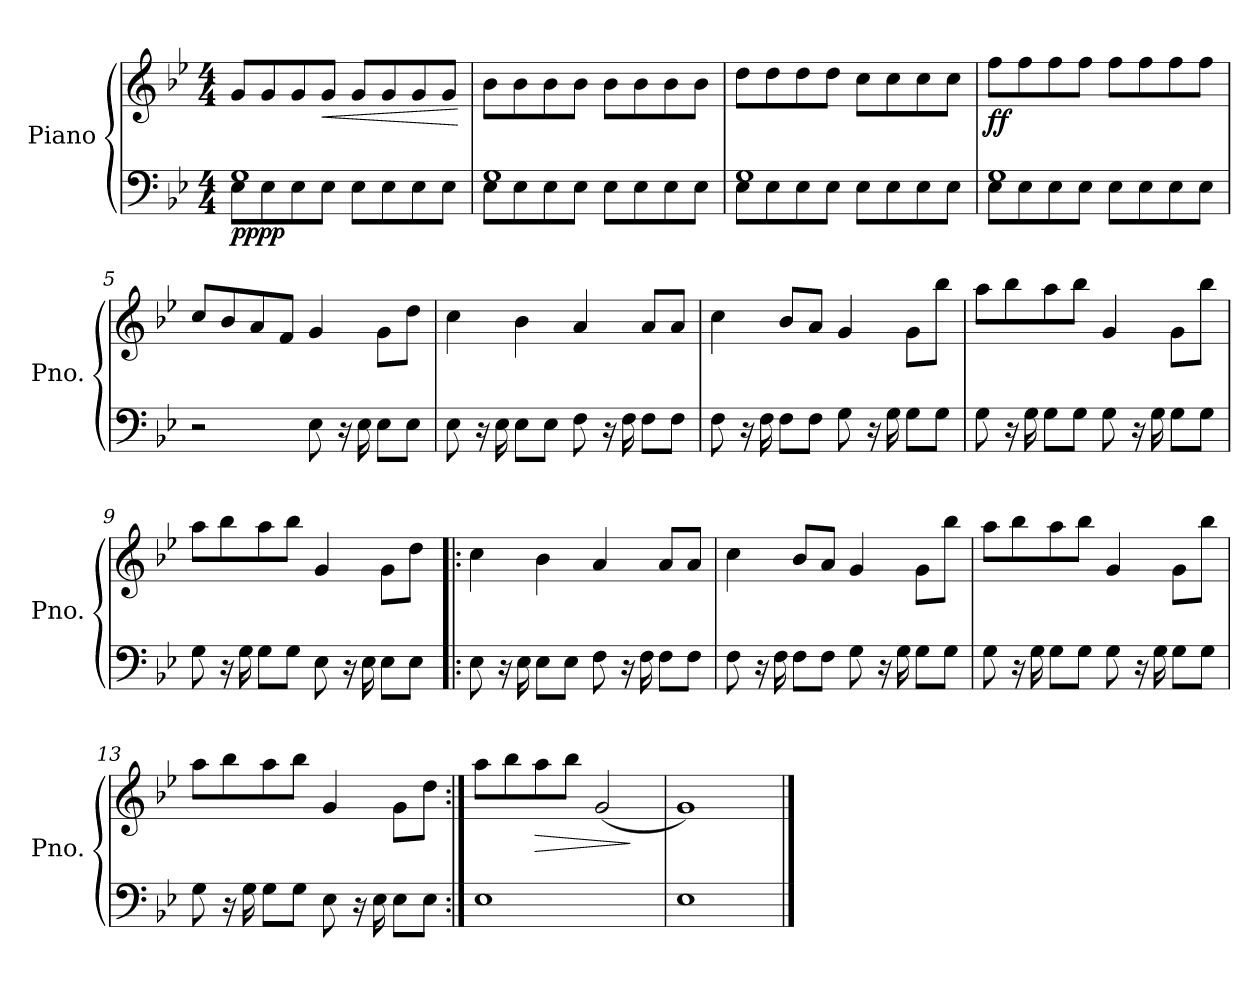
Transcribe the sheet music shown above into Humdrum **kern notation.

**kern	**kern	**dynam
*part1	*part1	*part1
*staff2	*staff1	*staff1/2
*I"Piano	*	*
*I'Pno.	*	*
*clefF4	*clefG2	*
*k[b-e-]	*k[b-e-]	*
*M4/4	*M4/4	*
=1	=1	=1
*^	*	*
!	!	!	!LO:DY:b=2
!	!	!	!LO:DY:n=1:b=2
!	!	!	!LO:DY:n=2:b
1G	8E-\L	8g/L	p p pp
.	8E-\	8g/	.
.	8E-\	8g/	.
!	!	!	!LO:HP:b
.	8E-\J	8g/J	<
.	8E-\L	8g/L	.
.	8E-\	8g/	.
.	8E-\	8g/	.
.	8E-\J	8g/J	.
*v	*v	*	*
.	.	[
=2	=2	=2
*^	*	*
1G	8E-\L	8b-\L	.
.	8E-\	8b-\	.
.	8E-\	8b-\	.
.	8E-\J	8b-\J	.
.	8E-\L	8b-\L	.
.	8E-\	8b-\	.
.	8E-\	8b-\	.
.	8E-\J	8b-\J	.
=3	=3	=3	=3
1G	8E-\L	8dd\L	.
.	8E-\	8dd\	.
.	8E-\	8dd\	.
.	8E-\J	8dd\J	.
.	8E-\L	8cc\L	.
.	8E-\	8cc\	.
.	8E-\	8cc\	.
.	8E-\J	8cc\J	.
=4	=4	=4	=4
!	!	!	!LO:DY:b
1G	8E-\L	8ff\L	ff
.	8E-\	8ff\	.
.	8E-\	8ff\	.
.	8E-\J	8ff\J	.
.	8E-\L	8ff\L	.
.	8E-\	8ff\	.
.	8E-\	8ff\	.
.	8E-\J	8ff\J	.
*v	*v	*	*
!!LO:LB:g=z
=5	=5	=5
2r	8cc/L	.
.	8b-/	.
.	8a/	.
.	8f/J	.
8E-\	4g/	.
16r	.	.
16E-\	.	.
8E-\L	8g\L	.
8E-\J	8dd\J	.
=6	=6	=6
8E-\	4cc\	.
16r	.	.
16E-\	.	.
8E-\L	4b-\	.
8E-\J	.	.
8F\	4a/	.
16r	.	.
16F\	.	.
8F\L	8a/L	.
8F\J	8a/J	.
=7	=7	=7
8F\	4cc\	.
16r	.	.
16F\	.	.
8F\L	8b-/L	.
8F\J	8a/J	.
8G\	4g/	.
16r	.	.
16G\	.	.
8G\L	8g\L	.
8G\J	8bb-\J	.
!!LO:LB:g=z
=8	=8	=8
8G\	8aa\L	.
16r	8bb-\	.
16G\	.	.
8G\L	8aa\	.
8G\J	8bb-\J	.
8G\	4g/	.
16r	.	.
16G\	.	.
8G\L	8g\L	.
8G\J	8bb-\J	.
=9	=9	=9
8G\	8aa\L	.
16r	8bb-\	.
16G\	.	.
8G\L	8aa\	.
8G\J	8bb-\J	.
8E-\	4g/	.
16r	.	.
16E-\	.	.
8E-\L	8g\L	.
8E-\J	8dd\J	.
=10!|:	=10!|:	=10!|:
8E-\	4cc\	.
16r	.	.
16E-\	.	.
8E-\L	4b-\	.
8E-\J	.	.
8F\	4a/	.
16r	.	.
16F\	.	.
8F\L	8a/L	.
8F\J	8a/J	.
!!LO:LB:g=z
=11	=11	=11
8F\	4cc\	.
16r	.	.
16F\	.	.
8F\L	8b-/L	.
8F\J	8a/J	.
8G\	4g/	.
16r	.	.
16G\	.	.
8G\L	8g\L	.
8G\J	8bb-\J	.
=12	=12	=12
8G\	8aa\L	.
16r	8bb-\	.
16G\	.	.
8G\L	8aa\	.
8G\J	8bb-\J	.
8G\	4g/	.
16r	.	.
16G\	.	.
8G\L	8g\L	.
8G\J	8bb-\J	.
=13	=13	=13
8G\	8aa\L	.
16r	8bb-\	.
16G\	.	.
8G\L	8aa\	.
8G\J	8bb-\J	.
8E-\	4g/	.
16r	.	.
16E-\	.	.
8E-\L	8g\L	.
8E-\J	8dd\J	.
=14:|!	=14:|!	=14:|!
1E-	8aa\L	.
.	8bb-\	.
!	!	!LO:HP:b
.	8aa\	>
.	8bb-\J	.
.	(<2g/	.
.	.	]
=15	=15	=15
1E-	1g)	.
==	==	==
*-	*-	*-
